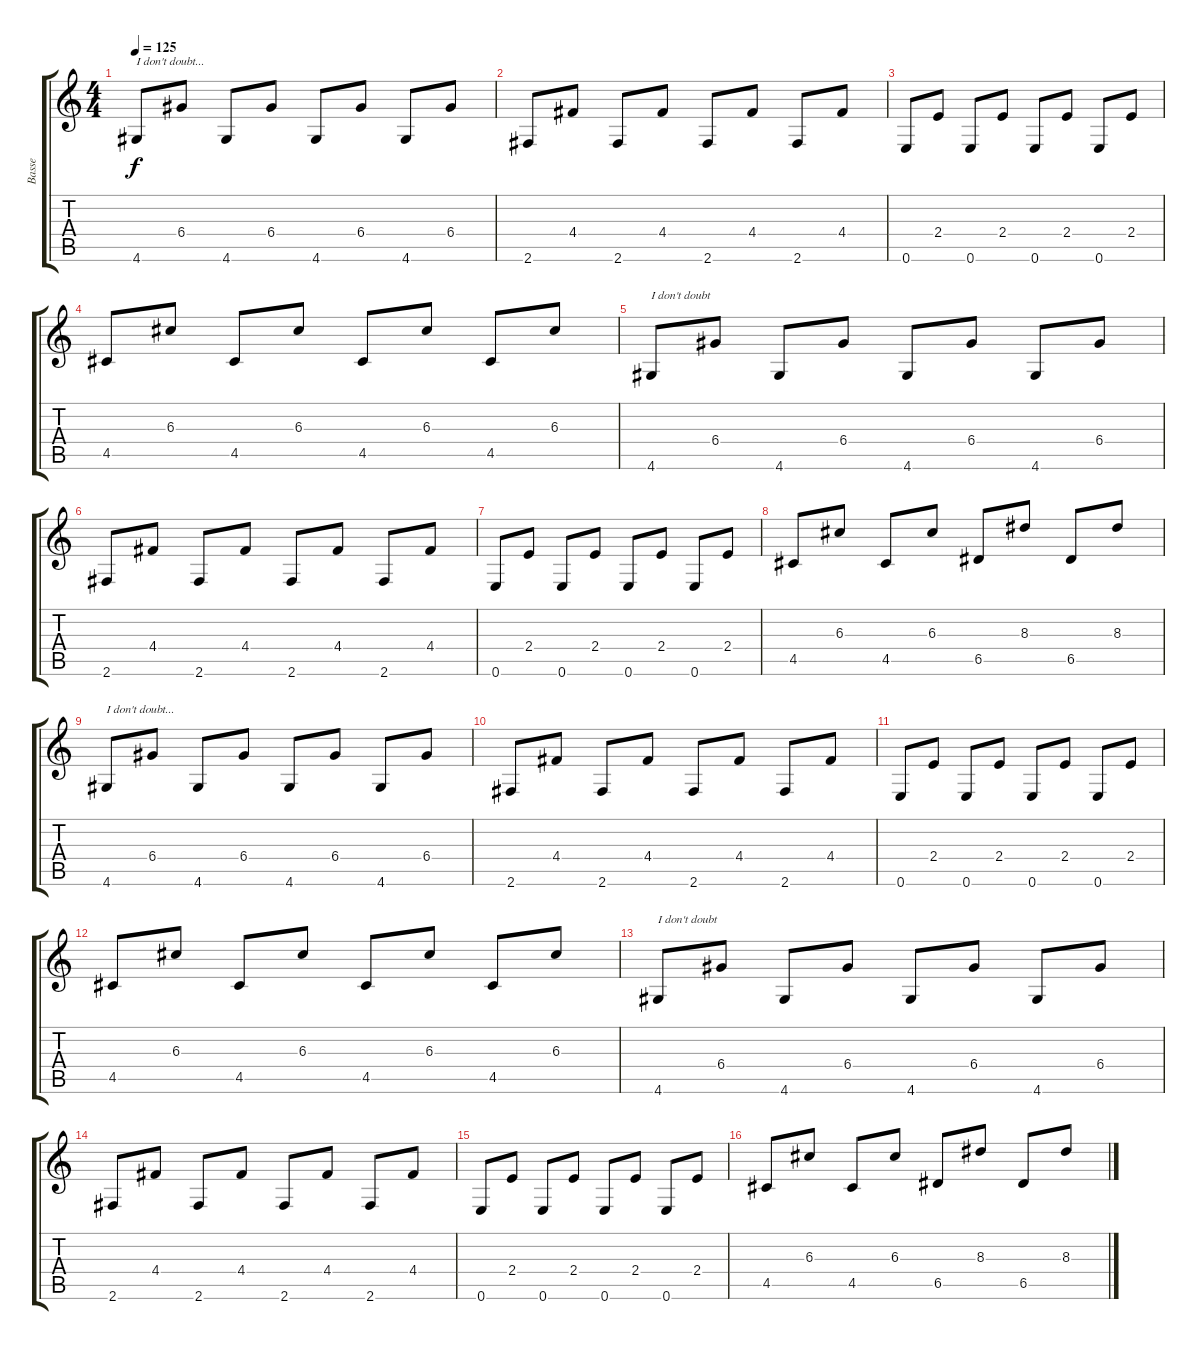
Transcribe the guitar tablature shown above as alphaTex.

\track ("Basse" "Basse") {instrument electricbassfinger}
\staff {score tabs}
\tuning (E4 B3 G3 D3 A2 E2) {hide}
\ts (4 4)
\tempo 125
\clef g2
\ks c
4.6.8{txt "I don't doubt..." dy f} 6.4.8 4.6.8 6.4.8 4.6.8 6.4.8 4.6.8 6.4.8 |
2.6.8 4.4.8 2.6.8 4.4.8 2.6.8 4.4.8 2.6.8 4.4.8 |
0.6.8 2.4.8 0.6.8 2.4.8 0.6.8 2.4.8 0.6.8 2.4.8 |
4.5.8 6.3.8 4.5.8 6.3.8 4.5.8 6.3.8 4.5.8 6.3.8 |
4.6.8{txt "I don't doubt"} 6.4.8 4.6.8 6.4.8 4.6.8 6.4.8 4.6.8 6.4.8 |
2.6.8 4.4.8 2.6.8 4.4.8 2.6.8 4.4.8 2.6.8 4.4.8 |
0.6.8 2.4.8 0.6.8 2.4.8 0.6.8 2.4.8 0.6.8 2.4.8 |
4.5.8 6.3.8 4.5.8 6.3.8 6.5.8 8.3.8 6.5.8 8.3.8 |
4.6.8{txt "I don't doubt..."} 6.4.8 4.6.8 6.4.8 4.6.8 6.4.8 4.6.8 6.4.8 |
2.6.8 4.4.8 2.6.8 4.4.8 2.6.8 4.4.8 2.6.8 4.4.8 |
0.6.8 2.4.8 0.6.8 2.4.8 0.6.8 2.4.8 0.6.8 2.4.8 |
4.5.8 6.3.8 4.5.8 6.3.8 4.5.8 6.3.8 4.5.8 6.3.8 |
4.6.8{txt "I don't doubt"} 6.4.8 4.6.8 6.4.8 4.6.8 6.4.8 4.6.8 6.4.8 |
2.6.8 4.4.8 2.6.8 4.4.8 2.6.8 4.4.8 2.6.8 4.4.8 |
0.6.8 2.4.8 0.6.8 2.4.8 0.6.8 2.4.8 0.6.8 2.4.8 |
4.5.8 6.3.8 4.5.8 6.3.8 6.5.8 8.3.8 6.5.8 8.3.8
